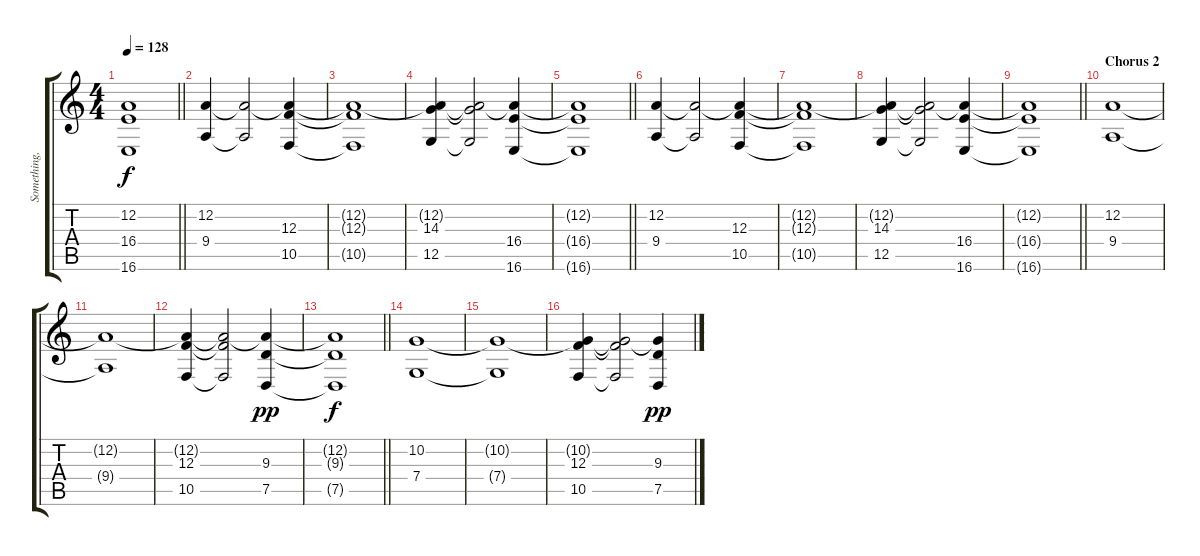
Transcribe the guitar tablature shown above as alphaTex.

\track ("Something, Something" "Something,") {instrument tremolostrings}
\staff {score tabs}
\tuning (D4 A3 F3 C3 G2 C2) {hide}
\ts (4 4)
\tempo 128
\clef g2
\barLineRight lightlight
\ks c
(12.2{t} 16.4{t} 16.6{t}).1{dy f} |
(12.2 9.4).4 (12.2{t} 9.4{t}).2 (12.2{t} 12.3 10.5).4 |
(12.2{t} 12.3{t} 10.5{t}).1 |
(12.2{t} 14.3 12.5).4 (12.2{t} 14.3{t} 12.5{t}).2 (12.2{t} 16.4 16.6).4 |
\barLineRight lightlight
(12.2{t} 16.4{t} 16.6{t}).1 |
(12.2 9.4).4 (12.2{t} 9.4{t}).2 (12.2{t} 12.3 10.5).4 |
(12.2{t} 12.3{t} 10.5{t}).1 |
(12.2{t} 14.3 12.5).4 (12.2{t} 14.3{t} 12.5{t}).2 (12.2{t} 16.4 16.6).4 |
\barLineRight lightlight
(12.2{t} 16.4{t} 16.6{t}).1 |
\section ("" "Chorus 2")
(12.2 9.4).1 |
(12.2{t} 9.4{t}).1 |
(12.2{t} 12.3 10.5).4 (12.2{t} 12.3{t} 10.5{t}).2 (12.2{t} 9.3 7.5).4{dy pp} |
\barLineRight lightlight
(12.2{t} 9.3{t} 7.5{t}).1{dy f} |
(10.2 7.4).1 |
(10.2{t} 7.4{t}).1 |
(10.2{t} 12.3 10.5).4 (10.2{t} 12.3{t} 10.5{t}).2 (10.2{t} 9.3 7.5).4{dy pp}
